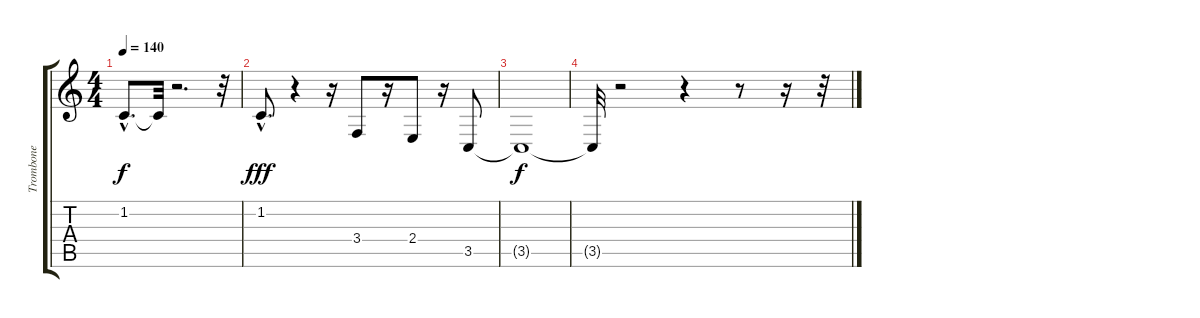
\track ("Trombone" "Trombone") {instrument trombone}
\staff {score tabs}
\tuning (E4 B3 G3 D3 A2 E2) {hide}
\ts (4 4)
\tempo 140
\clef g2
\ks c
1.2{hac t}.8{d dy f} 1.2{t}.32 r.2{d} r.32 |
1.2{hac}.8{d dy fff} r.4 r.16 3.4.8 r.16 2.4.8 r.16 3.5.8 |
3.5{t}.1{dy f} |
3.5{t}.32 r.2 r.4 r.8 r.16 r.32
